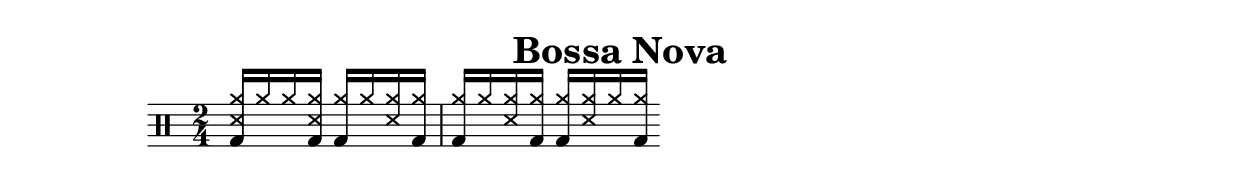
\version "2.10.33"

\header {
  title ="Bossa Nova"
}

  
bossaNova = \drummode {
              \time 2/4
              \bar "|:"
              <cymr ss bd>16 cymr cymr <cymr ss bd>
              <cymr bd> cymr <cymr ss> <cymr bd> |
              
              <cymr bd>16 cymr <cymr ss> <cymr bd>
              <cymr bd> <cymr ss> cymr   <cymr bd> |
              \bar ":|"

}

\book {
  \score {
    \new DrumStaff <<
      \set DrumStaff.drumStyleTable = #drums-style
      \new DrumVoice { \voiceOne \bossaNova }

    >>
  }
}
